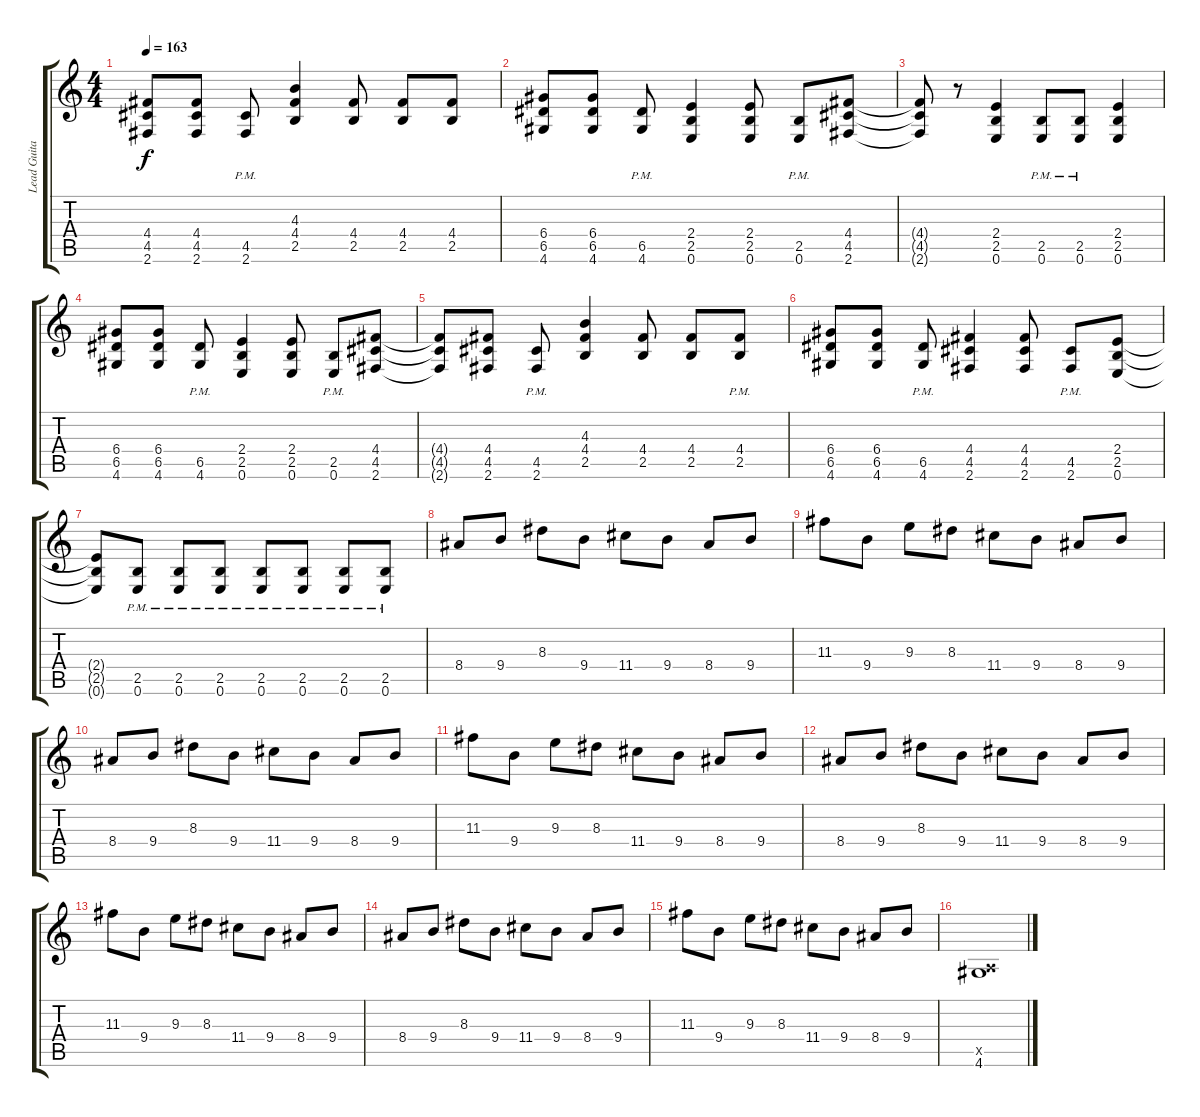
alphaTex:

\track ("Lead Guitar - Guitarra Solo" "Lead Guita") {instrument distortionguitar}
\staff {score tabs}
\tuning (E4 B3 G3 D3 A2 E2) {hide}
\ts (4 4)
\tempo 163
\clef g2
\ks c
(4.4{t} 4.5{t} 2.6{t}).8{dy f} (4.4 4.5 2.6).8 (4.5{pm} 2.6{pm}).8 (4.3 4.4 2.5).4 (4.4 2.5).8 (4.4 2.5).8 (4.4 2.5).8 |
(6.4 6.5 4.6).8 (6.4 6.5 4.6).8 (6.5{pm} 4.6{pm}).8 (2.4 2.5 0.6).4 (2.4 2.5 0.6).8 (2.5{pm} 0.6{pm}).8 (4.4 4.5 2.6).8 |
(4.4{t} 4.5{t} 2.6{t}).8 r.8 (2.4 2.5 0.6).4 (2.5{pm} 0.6{pm}).8 (2.5{pm} 0.6{pm}).8 (2.4 2.5 0.6).4 |
(6.4 6.5 4.6).8 (6.4 6.5 4.6).8 (6.5{pm} 4.6{pm}).8 (2.4 2.5 0.6).4 (2.4 2.5 0.6).8 (2.5{pm} 0.6{pm}).8 (4.4 4.5 2.6).8 |
(4.4{t} 4.5{t} 2.6{t}).8 (4.4 4.5 2.6).8 (4.5{pm} 2.6{pm}).8 (4.3 4.4 2.5).4 (4.4 2.5).8 (4.4 2.5).8 (4.4{pm} 2.5{pm}).8 |
(6.4 6.5 4.6).8 (6.4 6.5 4.6).8 (6.5{pm} 4.6{pm}).8 (4.4 4.5 2.6).4 (4.4 4.5 2.6).8 (4.5{pm} 2.6{pm}).8 (2.4 2.5 0.6).8 |
(2.4{t} 2.5{t} 0.6{t}).8 (2.5{pm} 0.6{pm}).8 (2.5{pm} 0.6{pm}).8 (2.5{pm} 0.6{pm}).8 (2.5{pm} 0.6{pm}).8 (2.5{pm} 0.6{pm}).8 (2.5{pm} 0.6{pm}).8 (2.5{pm} 0.6{pm}).8 |
8.4.8 9.4.8 8.3.8 9.4.8 11.4.8 9.4.8 8.4.8 9.4.8 |
11.3.8 9.4.8 9.3.8 8.3.8 11.4.8 9.4.8 8.4.8 9.4.8 |
8.4.8 9.4.8 8.3.8 9.4.8 11.4.8 9.4.8 8.4.8 9.4.8 |
11.3.8 9.4.8 9.3.8 8.3.8 11.4.8 9.4.8 8.4.8 9.4.8 |
8.4.8 9.4.8 8.3.8 9.4.8 11.4.8 9.4.8 8.4.8 9.4.8 |
11.3.8 9.4.8 9.3.8 8.3.8 11.4.8 9.4.8 8.4.8 9.4.8 |
8.4.8 9.4.8 8.3.8 9.4.8 11.4.8 9.4.8 8.4.8 9.4.8 |
11.3.8 9.4.8 9.3.8 8.3.8 11.4.8 9.4.8 8.4.8 9.4.8 |
(0.5{x} 4.6).1
